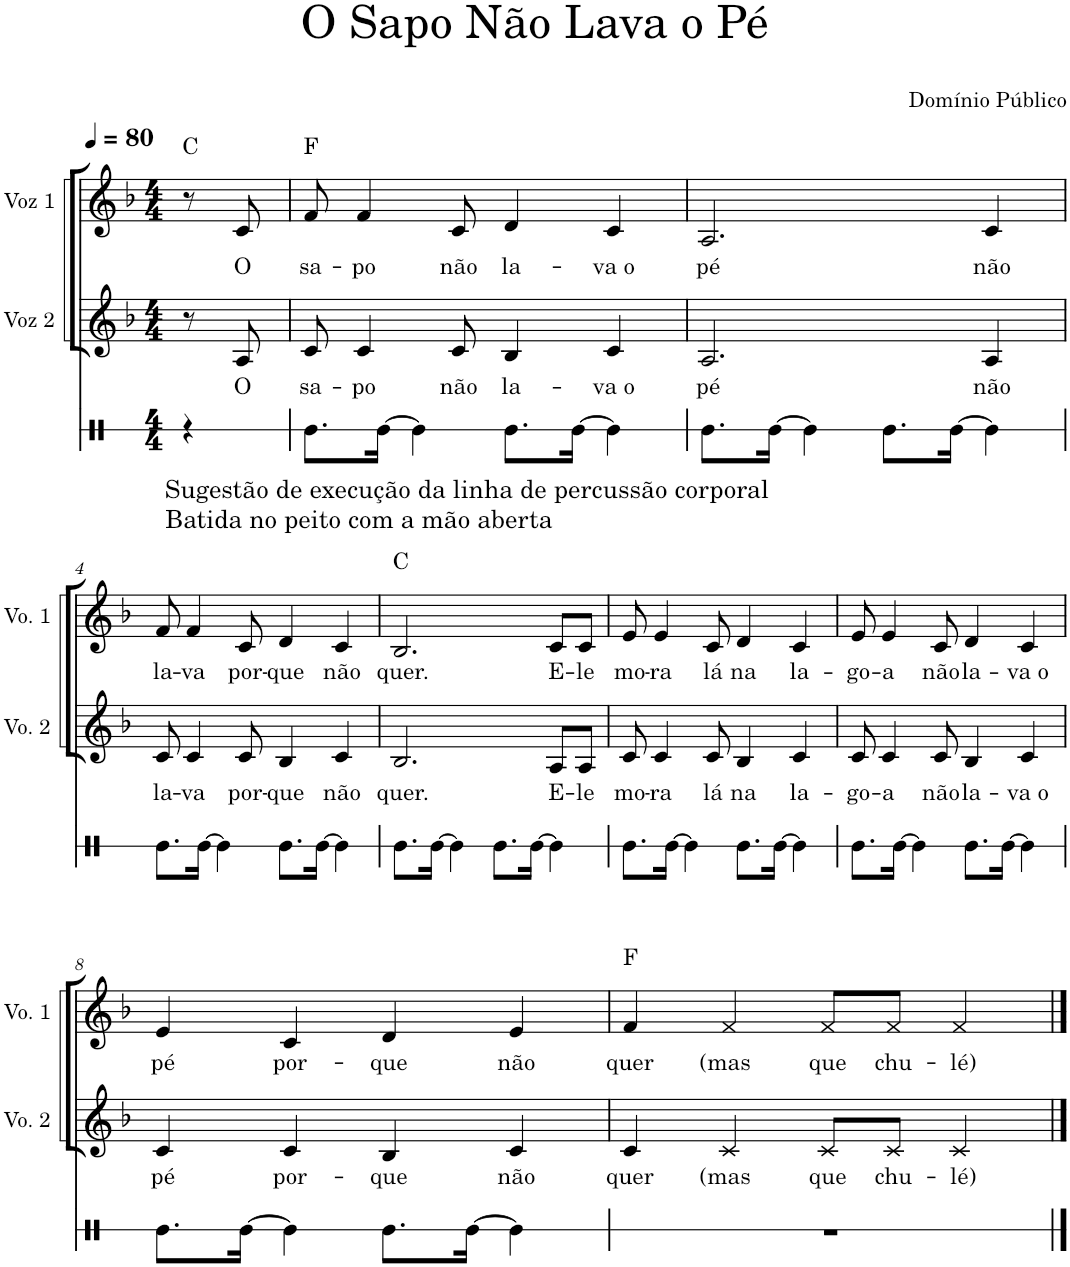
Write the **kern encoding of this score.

**kern	**kern	**text	**kern	**text	**harte
*part3	*part2	*part2	*part1	*part1	*part1
*staff3	*staff2	*staff2	*staff1	*staff1	*
*I"Bumbo de Concerto	*I"Voz 2	*	*I"Voz 1	*	*
*I'B Dr	*I'Vo. 2	*	*I'Vo. 1	*	*
*stria1	*	*	*	*	*
*clefX	*clefG2	*	*clefG2	*	*
*k[]	*k[b-]	*	*k[b-]	*	*
*M4/4	*M4/4	*	*M4/4	*	*
*MM80	*MM80	*	*MM80	*	*
=1	=1	=1	=1	=1	=1
!LO:TX:b:t=Sugestão de execução da linha de percussão corporal	!	!	!	!	!
!LO:TX:b:t=Batida no peito com a mão aberta	!	!	!	!	!
4r	8r	.	8r	.	C:maj
!	!	!LO:LY:b	!	!LO:LY:b	!
.	8A/	O	8c/	O	.
=2	=2	=2	=2	=2	=2
!	!	!LO:LY:b	!	!LO:LY:b	!
8.Re\L	8c/	sa-	8f/	sa-	F:maj
!	!	!LO:LY:b	!	!LO:LY:b	!
.	4c/	-po	4f/	-po	.
[16Re\Jk	.	.	.	.	.
4Re\]	.	.	.	.	.
!	!	!LO:LY:b	!	!LO:LY:b	!
.	8c/	não	8c/	não	.
!	!	!LO:LY:b	!	!LO:LY:b	!
8.Re\L	4B-/	la-	4d/	la-	.
[16Re\Jk	.	.	.	.	.
!	!	!LO:LY:b	!	!LO:LY:b	!
4Re\]	4c/	-va o	4c/	-va o	.
=3	=3	=3	=3	=3	=3
!	!	!LO:LY:b	!	!LO:LY:b	!
8.Re\L	2.A/	pé	2.A/	pé	.
[16Re\Jk	.	.	.	.	.
4Re\]	.	.	.	.	.
8.Re\L	.	.	.	.	.
[16Re\Jk	.	.	.	.	.
!	!	!LO:LY:b	!	!LO:LY:b	!
4Re\]	4A/	não	4c/	não	.
!!LO:LB:g=z
=4	=4	=4	=4	=4	=4
!	!	!LO:LY:b	!	!LO:LY:b	!
8.Re\L	8c/	la-	8f/	la-	.
!	!	!LO:LY:b	!	!LO:LY:b	!
.	4c/	-va	4f/	-va	.
[16Re\Jk	.	.	.	.	.
4Re\]	.	.	.	.	.
!	!	!LO:LY:b	!	!LO:LY:b	!
.	8c/	por-	8c/	por-	.
!	!	!LO:LY:b	!	!LO:LY:b	!
8.Re\L	4B-/	-que	4d/	-que	.
[16Re\Jk	.	.	.	.	.
!	!	!LO:LY:b	!	!LO:LY:b	!
4Re\]	4c/	não	4c/	não	.
=5	=5	=5	=5	=5	=5
!	!	!LO:LY:b	!	!LO:LY:b	!
8.Re\L	2.B-/	quer.	2.B-/	quer.	C:maj
[16Re\Jk	.	.	.	.	.
4Re\]	.	.	.	.	.
8.Re\L	.	.	.	.	.
[16Re\Jk	.	.	.	.	.
!	!	!LO:LY:b	!	!LO:LY:b	!
4Re\]	8A/L	E-	8c/L	E-	.
!	!	!LO:LY:b	!	!LO:LY:b	!
.	8A/J	-le	8c/J	-le	.
=6	=6	=6	=6	=6	=6
!	!	!LO:LY:b	!	!LO:LY:b	!
8.Re\L	8c/	mo-	8e/	mo-	.
!	!	!LO:LY:b	!	!LO:LY:b	!
.	4c/	-ra	4e/	-ra	.
[16Re\Jk	.	.	.	.	.
4Re\]	.	.	.	.	.
!	!	!LO:LY:b	!	!LO:LY:b	!
.	8c/	lá	8c/	lá	.
!	!	!LO:LY:b	!	!LO:LY:b	!
8.Re\L	4B-/	na	4d/	na	.
[16Re\Jk	.	.	.	.	.
!	!	!LO:LY:b	!	!LO:LY:b	!
4Re\]	4c/	la-	4c/	la-	.
=7	=7	=7	=7	=7	=7
!	!	!LO:LY:b	!	!LO:LY:b	!
8.Re\L	8c/	-go-	8e/	-go-	.
!	!	!LO:LY:b	!	!LO:LY:b	!
.	4c/	-a	4e/	-a	.
[16Re\Jk	.	.	.	.	.
4Re\]	.	.	.	.	.
!	!	!LO:LY:b	!	!LO:LY:b	!
.	8c/	não	8c/	não	.
!	!	!LO:LY:b	!	!LO:LY:b	!
8.Re\L	4B-/	la-	4d/	la-	.
[16Re\Jk	.	.	.	.	.
!	!	!LO:LY:b	!	!LO:LY:b	!
4Re\]	4c/	-va o	4c/	-va o	.
!!LO:LB:g=z
=8	=8	=8	=8	=8	=8
!	!	!LO:LY:b	!	!LO:LY:b	!
8.Re\L	4c/	pé	4e/	pé	.
[16Re\Jk	.	.	.	.	.
!	!	!LO:LY:b	!	!LO:LY:b	!
4Re\]	4c/	por-	4c/	por-	.
!	!	!LO:LY:b	!	!LO:LY:b	!
8.Re\L	4B-/	-que	4d/	-que	.
[16Re\Jk	.	.	.	.	.
!	!	!LO:LY:b	!	!LO:LY:b	!
4Re\]	4c/	não	4e/	não	.
=9	=9	=9	=9	=9	=9
!	!	!LO:LY:b	!	!LO:LY:b	!
1r	4c/	quer	4f/	quer	F:maj
!	!	!LO:LY:b	!	!LO:LY:b	!
.	4c/	(mas	4f/	(mas	.
!	!	!LO:LY:b	!	!LO:LY:b	!
.	8c/L	que	8f/L	que	.
!	!	!LO:LY:b	!	!LO:LY:b	!
.	8c/J	chu-	8f/J	chu-	.
!	!	!LO:LY:b	!	!LO:LY:b	!
.	4c/	-lé)	4f/	-lé)	.
==	==	==	==	==	==
*-	*-	*-	*-	*-	*-
